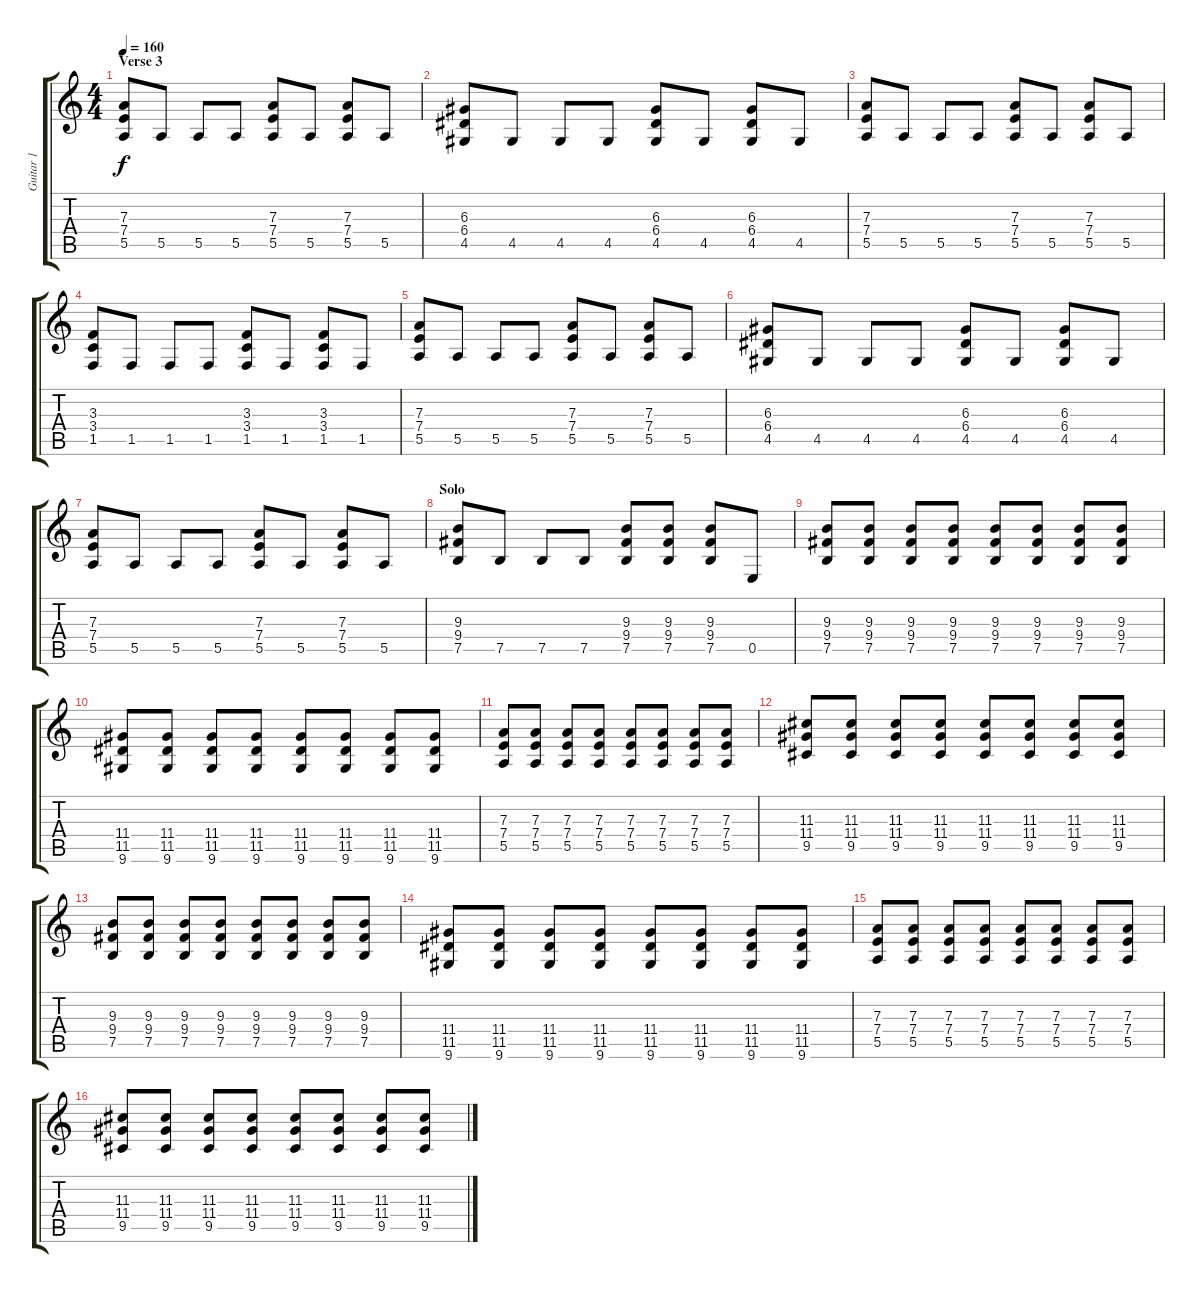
\track ("Guitar 1" "Guitar 1") {instrument distortionguitar}
\staff {score tabs}
\tuning (B3 Gb3 D3 A2 E2 B1) {hide}
\ts (4 4)
\section ("" "Verse 3")
\tempo 160
\clef g2
\ks c
(7.3 7.4 5.5).8{dy f} 5.5.8 5.5.8 5.5.8 (7.3 7.4 5.5).8 5.5.8 (7.3 7.4 5.5).8 5.5.8 |
(6.3 6.4 4.5).8 4.5.8 4.5.8 4.5.8 (6.3 6.4 4.5).8 4.5.8 (6.3 6.4 4.5).8 4.5.8 |
(7.3 7.4 5.5).8 5.5.8 5.5.8 5.5.8 (7.3 7.4 5.5).8 5.5.8 (7.3 7.4 5.5).8 5.5.8 |
(3.3 3.4 1.5).8 1.5.8 1.5.8 1.5.8 (3.3 3.4 1.5).8 1.5.8 (3.3 3.4 1.5).8 1.5.8 |
(7.3 7.4 5.5).8 5.5.8 5.5.8 5.5.8 (7.3 7.4 5.5).8 5.5.8 (7.3 7.4 5.5).8 5.5.8 |
(6.3 6.4 4.5).8 4.5.8 4.5.8 4.5.8 (6.3 6.4 4.5).8 4.5.8 (6.3 6.4 4.5).8 4.5.8 |
(7.3 7.4 5.5).8 5.5.8 5.5.8 5.5.8 (7.3 7.4 5.5).8 5.5.8 (7.3 7.4 5.5).8 5.5.8 |
\section ("" "Solo")
(9.3 9.4 7.5).8 7.5.8 7.5.8 7.5.8 (9.3 9.4 7.5).8 (9.3 9.4 7.5).8 (9.3 9.4 7.5).8 0.5.8 |
(9.3 9.4 7.5).8 (9.3 9.4 7.5).8 (9.3 9.4 7.5).8 (9.3 9.4 7.5).8 (9.3 9.4 7.5).8 (9.3 9.4 7.5).8 (9.3 9.4 7.5).8 (9.3 9.4 7.5).8 |
(11.4 11.5 9.6).8 (11.4 11.5 9.6).8 (11.4 11.5 9.6).8 (11.4 11.5 9.6).8 (11.4 11.5 9.6).8 (11.4 11.5 9.6).8 (11.4 11.5 9.6).8 (11.4 11.5 9.6).8 |
(7.3 7.4 5.5).8 (7.3 7.4 5.5).8 (7.3 7.4 5.5).8 (7.3 7.4 5.5).8 (7.3 7.4 5.5).8 (7.3 7.4 5.5).8 (7.3 7.4 5.5).8 (7.3 7.4 5.5).8 |
(11.3 11.4 9.5).8 (11.3 11.4 9.5).8 (11.3 11.4 9.5).8 (11.3 11.4 9.5).8 (11.3 11.4 9.5).8 (11.3 11.4 9.5).8 (11.3 11.4 9.5).8 (11.3 11.4 9.5).8 |
(9.3 9.4 7.5).8 (9.3 9.4 7.5).8 (9.3 9.4 7.5).8 (9.3 9.4 7.5).8 (9.3 9.4 7.5).8 (9.3 9.4 7.5).8 (9.3 9.4 7.5).8 (9.3 9.4 7.5).8 |
(11.4 11.5 9.6).8 (11.4 11.5 9.6).8 (11.4 11.5 9.6).8 (11.4 11.5 9.6).8 (11.4 11.5 9.6).8 (11.4 11.5 9.6).8 (11.4 11.5 9.6).8 (11.4 11.5 9.6).8 |
(7.3 7.4 5.5).8 (7.3 7.4 5.5).8 (7.3 7.4 5.5).8 (7.3 7.4 5.5).8 (7.3 7.4 5.5).8 (7.3 7.4 5.5).8 (7.3 7.4 5.5).8 (7.3 7.4 5.5).8 |
(11.3 11.4 9.5).8 (11.3 11.4 9.5).8 (11.3 11.4 9.5).8 (11.3 11.4 9.5).8 (11.3 11.4 9.5).8 (11.3 11.4 9.5).8 (11.3 11.4 9.5).8 (11.3 11.4 9.5).8
